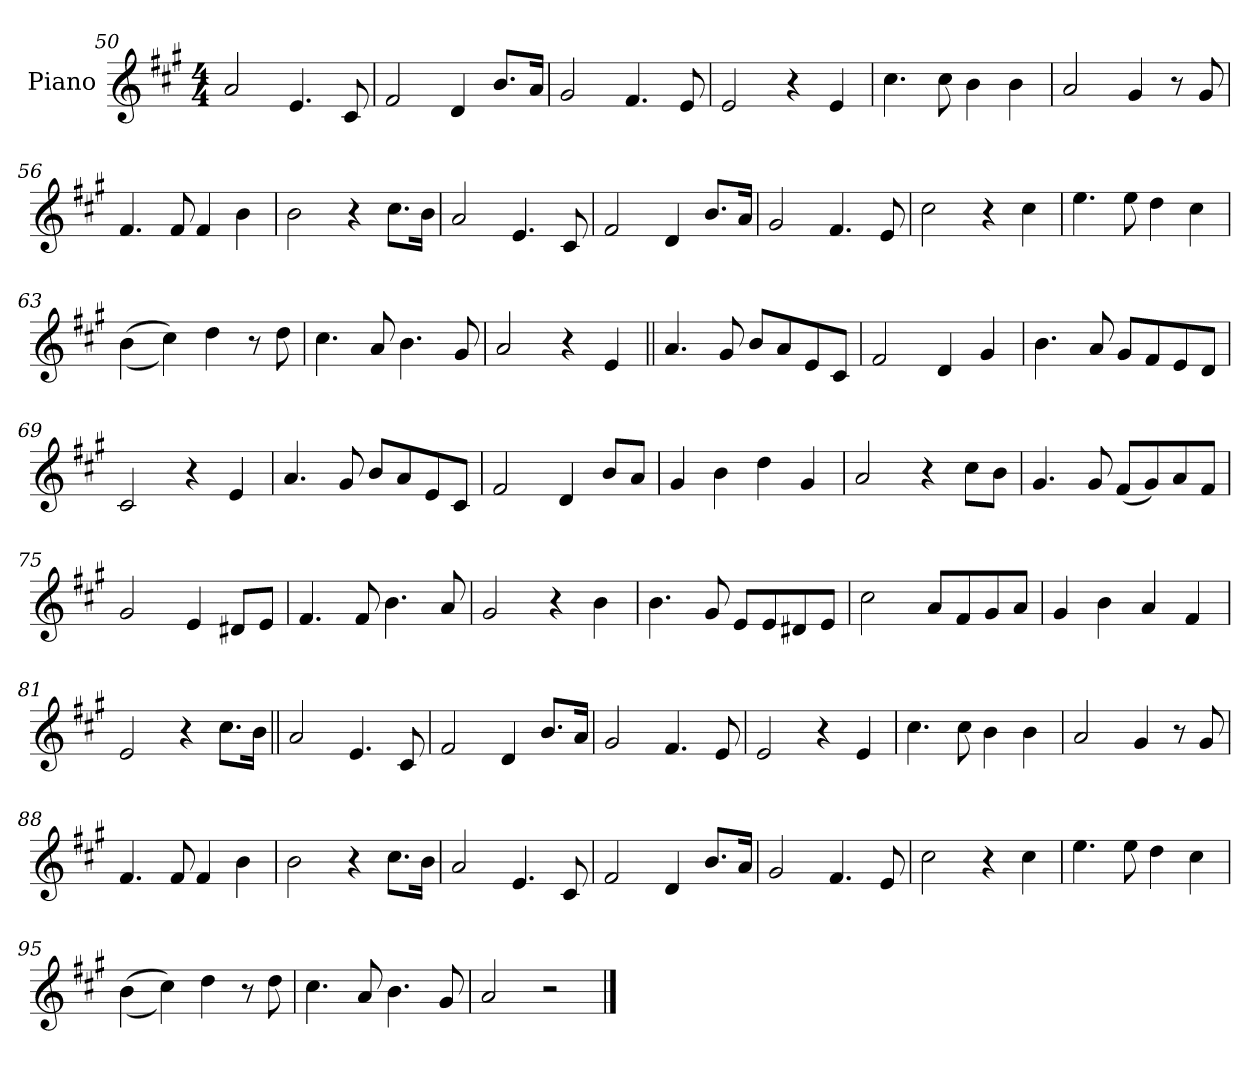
**kern
*part1
*staff1
*I"Piano
*I'Pno.
*clefG2
*k[f#c#g#]
*M4/4
=50
2a
4.e
8c#
=51
2f#
4d
8.bL
16aJk
=52
2g#
4.f#
8e
=53
2e
4r
4e
=54
4.cc#
8cc#
4b
4b
=55
2a
4g#
8r
8g#
=56
4.f#
8f#
4f#
4b
=57
2b
4r
8.cc#L
16bJk
=58
2a
4.e
8c#
=59
2f#
4d
8.bL
16aJk
=60
2g#
4.f#
8e
=61
2cc#
4r
4cc#
=62
4.ee
8ee
4dd
4cc#
=63
(>(>4b
4cc#))
4dd
8r
8dd
=64
4.cc#
8a
4.b
8g#
=65
2a
4r
4e
=66||
4.a
8g#
8bL
8a
8e
8c#J
=67
2f#
4d
4g#
=68
4.b
8a
8g#L
8f#
8e
8dJ
=69
2c#
4r
4e
=70
4.a
8g#
8bL
8a
8e
8c#J
=71
2f#
4d
8bL
8aJ
=72
4g#
4b
4dd
4g#
=73
2a
4r
8cc#L
8bJ
=74
4.g#
8g#
(<8f#L
8g#)
8a
8f#J
=75
2g#
4e
8d#XL
8eJ
=76
4.f#
8f#
4.b
8a
=77
2g#
4r
4b
=78
4.b
8g#
8eL
8e
8d#X
8eJ
=79
2cc#
8aL
8f#
8g#
8aJ
=80
4g#
4b
4a
4f#
=81
2e
4r
8.cc#L
16bJk
=82||
2a
4.e
8c#
=83
2f#
4d
8.bL
16aJk
=84
2g#
4.f#
8e
=85
2e
4r
4e
=86
4.cc#
8cc#
4b
4b
=87
2a
4g#
8r
8g#
=88
4.f#
8f#
4f#
4b
=89
2b
4r
8.cc#L
16bJk
=90
2a
4.e
8c#
=91
2f#
4d
8.bL
16aJk
=92
2g#
4.f#
8e
=93
2cc#
4r
4cc#
=94
4.ee
8ee
4dd
4cc#
=95
(>(>4b
4cc#))
4dd
8r
8dd
=96
4.cc#
8a
4.b
8g#
=97
2a
2r
==
*-
